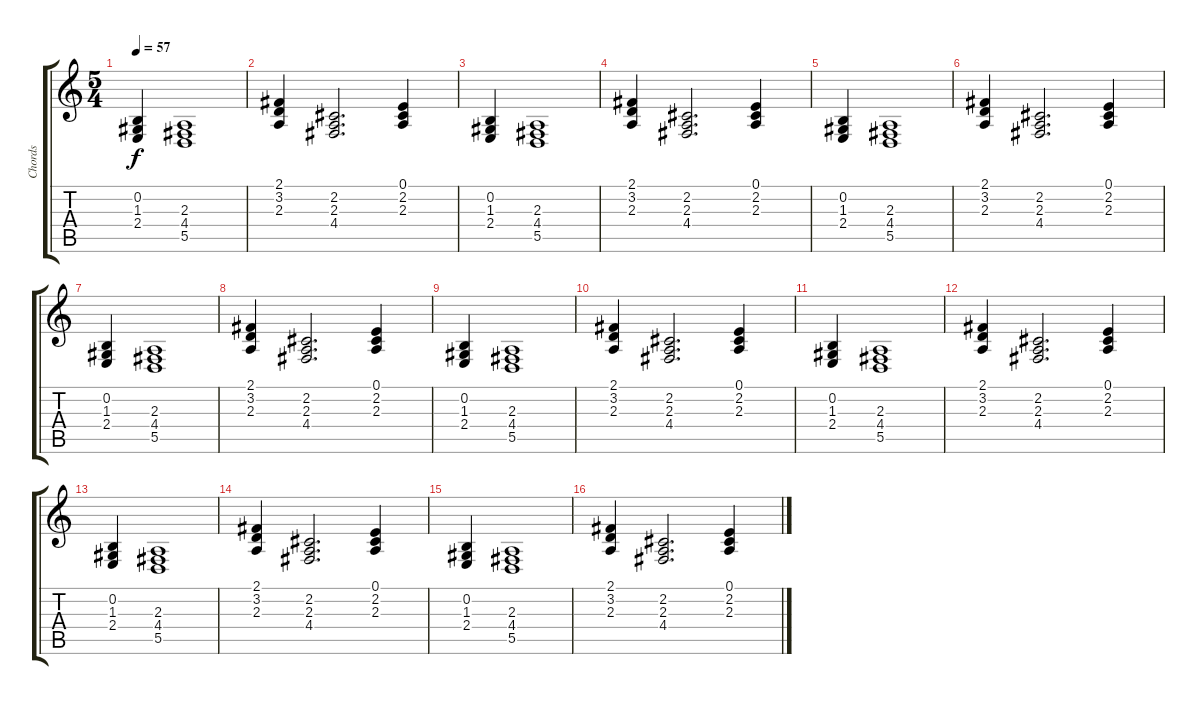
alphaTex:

\track ("Chords" "Chords") {instrument pad2warm}
\staff {score tabs}
\tuning (E4 B3 G3 D3 A2 E2) {hide}
\ts (5 4)
\tempo 57
\clef g2
\ks c
(0.2 1.3 2.4).4{dy f} (2.3 4.4 5.5).1 |
(2.1 3.2 2.3).4 (2.2 2.3 4.4).2{d} (0.1 2.2 2.3).4 |
(0.2 1.3 2.4).4 (2.3 4.4 5.5).1 |
(2.1 3.2 2.3).4 (2.2 2.3 4.4).2{d} (0.1 2.2 2.3).4 |
(0.2 1.3 2.4).4 (2.3 4.4 5.5).1 |
(2.1 3.2 2.3).4 (2.2 2.3 4.4).2{d} (0.1 2.2 2.3).4 |
(0.2 1.3 2.4).4 (2.3 4.4 5.5).1 |
(2.1 3.2 2.3).4 (2.2 2.3 4.4).2{d} (0.1 2.2 2.3).4 |
(0.2 1.3 2.4).4 (2.3 4.4 5.5).1 |
(2.1 3.2 2.3).4 (2.2 2.3 4.4).2{d} (0.1 2.2 2.3).4 |
(0.2 1.3 2.4).4 (2.3 4.4 5.5).1 |
(2.1 3.2 2.3).4 (2.2 2.3 4.4).2{d} (0.1 2.2 2.3).4 |
(0.2 1.3 2.4).4 (2.3 4.4 5.5).1 |
(2.1 3.2 2.3).4 (2.2 2.3 4.4).2{d} (0.1 2.2 2.3).4 |
(0.2 1.3 2.4).4 (2.3 4.4 5.5).1 |
(2.1 3.2 2.3).4 (2.2 2.3 4.4).2{d} (0.1 2.2 2.3).4
